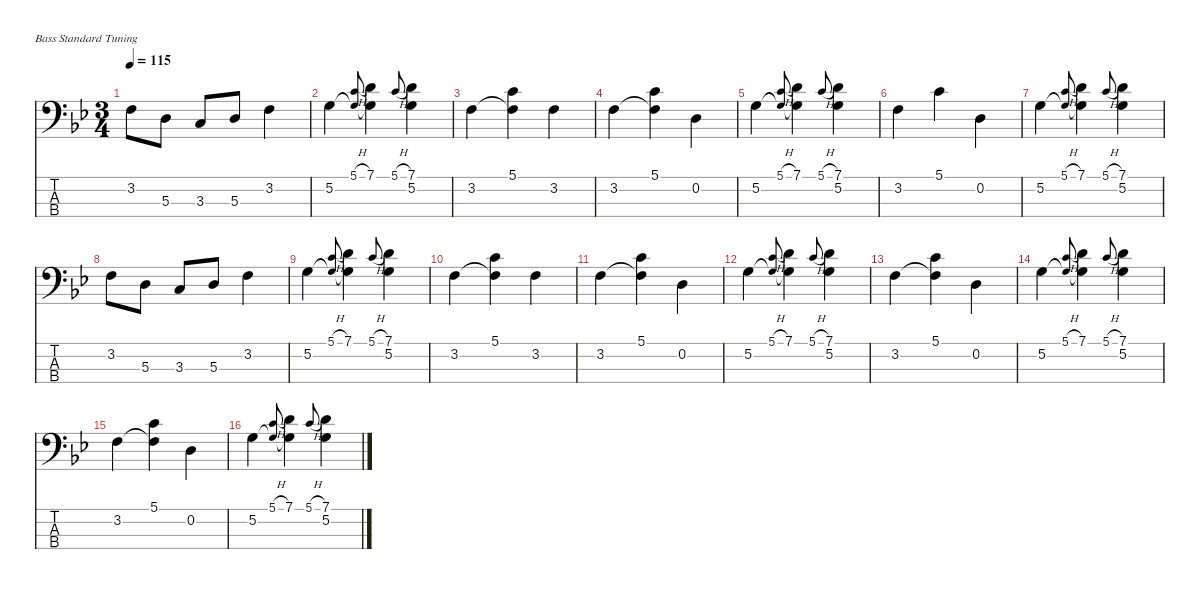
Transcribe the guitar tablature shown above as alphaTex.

\defaultSystemsLayout 4
\hideDynamics
\bracketExtendMode nobrackets
\singleTrackTrackNamePolicy hidden
\multiTrackTrackNamePolicy hidden
\firstSystemTrackNameMode fullname
\firstSystemTrackNameOrientation horizontal
\otherSystemsTrackNameOrientation horizontal
\track ("Bass" "el.bs.") {defaultSystemsLayout 8 instrument electricbassfinger}
\staff {score tabs}
\tuning (G2 D2 A1 E1)
\ts (3 4)
\tempo 115
\clef f4
\ks gminor
3.2{acc forcenatural}.8{dy f beam Down} 5.3{acc forcenatural}.8{beam Down} 3.3{acc forcenatural}.8{beam Up} 5.3{acc forcenatural}.8{beam Up} 3.2{acc forcenatural}.4{beam Down} |
5.2{acc forcenatural}.4{beam Down} (5.1{h acc forcenatural} 5.2{t acc forcenatural}).8{gr onbeat dy mf beam Up} (7.1{acc forcenatural} 5.2{t acc forcenatural}).4{dy f beam Down} 5.1{h acc forcenatural}.8{gr onbeat dy mf beam Up} (7.1{acc forcenatural} 5.2{acc forcenatural}).4{dy f beam Down} |
3.2{acc forcenatural}.4{dy mf beam Down} (5.1{acc forcenatural} 3.2{t acc forcenatural}).4{beam Down} 3.2{acc forcenatural}.4{beam Down} |
3.2{acc forcenatural}.4{beam Down} (5.1{acc forcenatural} 3.2{t acc forcenatural}).4{beam Down} 0.2{acc forcenatural}.4{beam Down} |
5.2{acc forcenatural}.4{dy f beam Down} (5.1{h acc forcenatural} 5.2{t acc forcenatural}).8{gr onbeat dy mf beam Up} (7.1{acc forcenatural} 5.2{t acc forcenatural}).4{dy f beam Down} 5.1{h acc forcenatural}.8{gr onbeat dy mf beam Up} (7.1{acc forcenatural} 5.2{acc forcenatural}).4{dy f beam Down} |
3.2{acc forcenatural}.4{beam Down} 5.1{acc forcenatural}.4{beam Down} 0.2{acc forcenatural}.4{beam Down} |
5.2{acc forcenatural}.4{beam Down} (5.1{h acc forcenatural} 5.2{t acc forcenatural}).8{gr onbeat dy mf beam Up} (7.1{acc forcenatural} 5.2{t acc forcenatural}).4{dy f beam Down} 5.1{h acc forcenatural}.8{gr onbeat dy mf beam Up} (7.1{acc forcenatural} 5.2{acc forcenatural}).4{dy f beam Down} |
3.2{acc forcenatural}.8{beam Down} 5.3{acc forcenatural}.8{beam Down} 3.3{acc forcenatural}.8{beam Up} 5.3{acc forcenatural}.8{beam Up} 3.2{acc forcenatural}.4{beam Down} |
5.2{acc forcenatural}.4{beam Down} (5.1{h acc forcenatural} 5.2{t acc forcenatural}).8{gr onbeat dy mf beam Up} (7.1{acc forcenatural} 5.2{t acc forcenatural}).4{dy f beam Down} 5.1{h acc forcenatural}.8{gr onbeat dy mf beam Up} (7.1{acc forcenatural} 5.2{acc forcenatural}).4{dy f beam Down} |
3.2{acc forcenatural}.4{dy mf beam Down} (5.1{acc forcenatural} 3.2{t acc forcenatural}).4{beam Down} 3.2{acc forcenatural}.4{beam Down} |
3.2{acc forcenatural}.4{beam Down} (5.1{acc forcenatural} 3.2{t acc forcenatural}).4{beam Down} 0.2{acc forcenatural}.4{beam Down} |
5.2{acc forcenatural}.4{dy f beam Down} (5.1{h acc forcenatural} 5.2{t acc forcenatural}).8{gr onbeat dy mf beam Up} (7.1{acc forcenatural} 5.2{t acc forcenatural}).4{dy f beam Down} 5.1{h acc forcenatural}.8{gr onbeat dy mf beam Up} (7.1{acc forcenatural} 5.2{acc forcenatural}).4{dy f beam Down} |
3.2{acc forcenatural}.4{dy mf beam Down} (5.1{acc forcenatural} 3.2{t acc forcenatural}).4{beam Down} 0.2{acc forcenatural}.4{beam Down} |
5.2{acc forcenatural}.4{dy f beam Down} (5.1{h acc forcenatural} 5.2{t acc forcenatural}).8{gr onbeat dy mf beam Up} (7.1{acc forcenatural} 5.2{t acc forcenatural}).4{dy f beam Down} 5.1{h acc forcenatural}.8{gr onbeat dy mf beam Up} (7.1{acc forcenatural} 5.2{acc forcenatural}).4{dy f beam Down} |
3.2{acc forcenatural}.4{dy mf beam Down} (5.1{acc forcenatural} 3.2{t acc forcenatural}).4{beam Down} 0.2{acc forcenatural}.4{beam Down} |
5.2{acc forcenatural}.4{dy f beam Down} (5.1{h acc forcenatural} 5.2{t acc forcenatural}).8{gr onbeat dy mf beam Up} (7.1{acc forcenatural} 5.2{t acc forcenatural}).4{dy f beam Down} 5.1{h acc forcenatural}.8{gr onbeat dy mf beam Up} (7.1{acc forcenatural} 5.2{acc forcenatural}).4{dy f beam Down}
